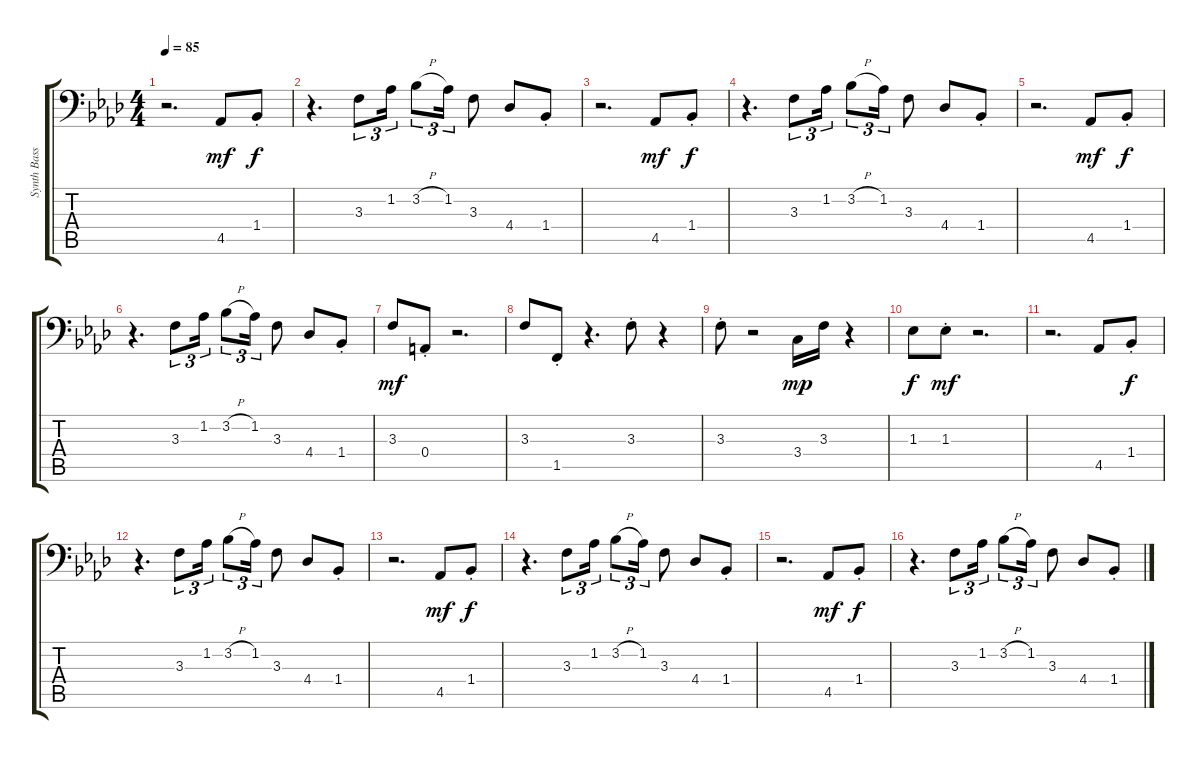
\track ("Synth Bass" "Synth Bass") {instrument electricbassfinger}
\staff {score tabs}
\tuning (C3 G2 D2 A1 E1 B0) {hide}
\ts (4 4)
\tempo 85
\clef f4
\ks ab
r.2{d dy f} 4.5.8{dy mf} 1.4{st}.8{dy f} |
r.4{d} 3.3.8{tu (3 2)} 1.2.16{tu (3 2)} 3.2{h}.8{tu (3 2)} 1.2.16{tu (3 2)} 3.3.8 4.4.8 1.4{st}.8 |
r.2{d} 4.5.8{dy mf} 1.4{st}.8{dy f} |
r.4{d} 3.3.8{tu (3 2)} 1.2.16{tu (3 2)} 3.2{h}.8{tu (3 2)} 1.2.16{tu (3 2)} 3.3.8 4.4.8 1.4{st}.8 |
r.2{d} 4.5.8{dy mf} 1.4{st}.8{dy f} |
r.4{d} 3.3.8{tu (3 2)} 1.2.16{tu (3 2)} 3.2{h}.8{tu (3 2)} 1.2.16{tu (3 2)} 3.3.8 4.4.8 1.4{st}.8 |
3.3.8{dy mf} 0.4{st}.8 r.2{d} |
3.3.8 1.5{st}.8 r.4{d} 3.3{st}.8 r.4 |
3.3{st}.8 r.2 3.4.16{dy mp} 3.3.16 r.4 |
1.3.8{dy f} 1.3{st}.8{dy mf} r.2{d} |
r.2{d} 4.5.8 1.4{st}.8{dy f} |
r.4{d} 3.3.8{tu (3 2)} 1.2.16{tu (3 2)} 3.2{h}.8{tu (3 2)} 1.2.16{tu (3 2)} 3.3.8 4.4.8 1.4{st}.8 |
r.2{d} 4.5.8{dy mf} 1.4{st}.8{dy f} |
r.4{d} 3.3.8{tu (3 2)} 1.2.16{tu (3 2)} 3.2{h}.8{tu (3 2)} 1.2.16{tu (3 2)} 3.3.8 4.4.8 1.4{st}.8 |
r.2{d} 4.5.8{dy mf} 1.4{st}.8{dy f} |
r.4{d} 3.3.8{tu (3 2)} 1.2.16{tu (3 2)} 3.2{h}.8{tu (3 2)} 1.2.16{tu (3 2)} 3.3.8 4.4.8 1.4{st}.8
